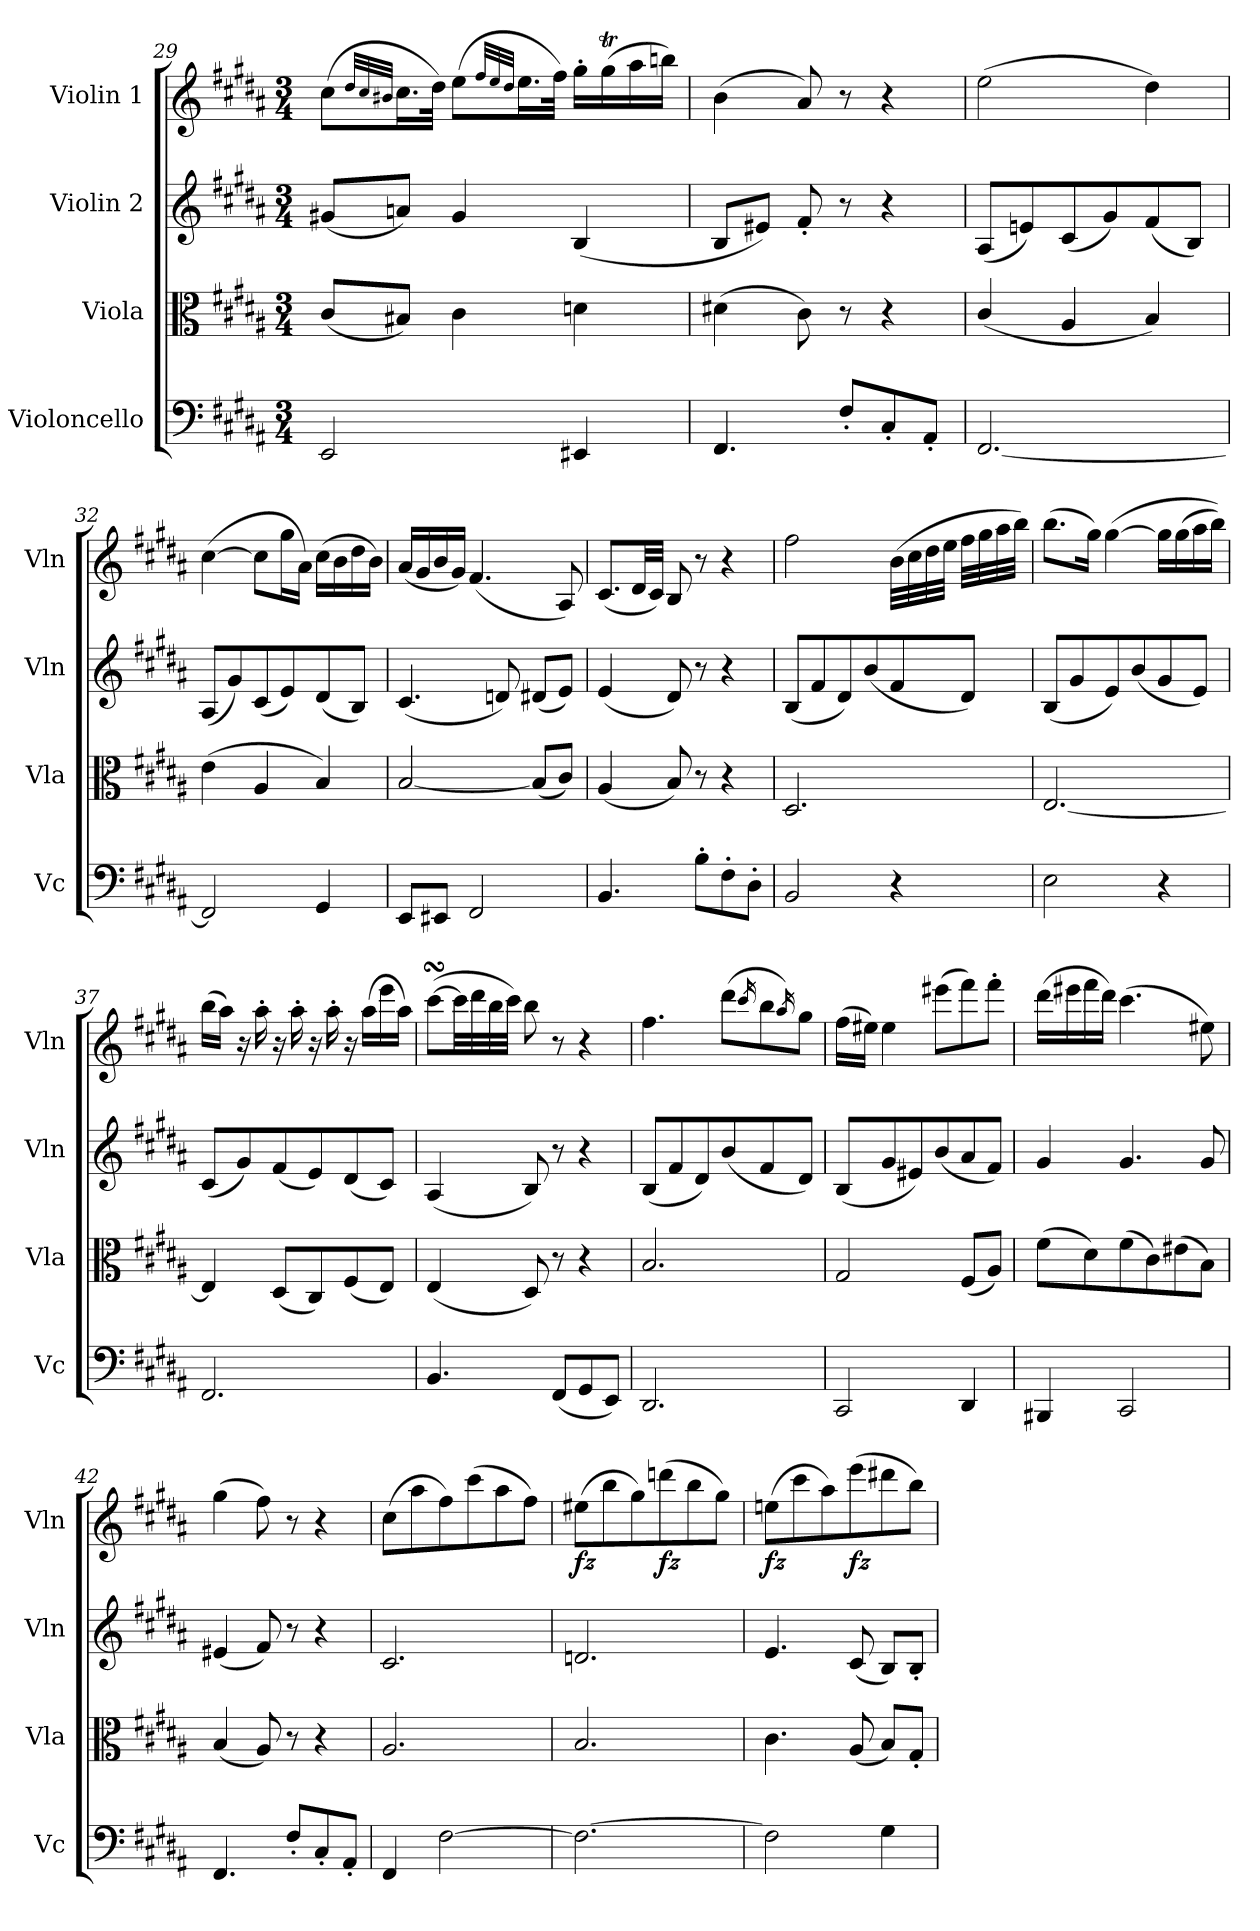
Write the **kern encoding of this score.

**kern	**kern	**kern	**kern	**dynam
*part4	*part3	*part2	*part1	*part1
*staff4	*staff3	*staff2	*staff1	*staff1
*I"Violoncello	*I"Viola	*I"Violin 2	*I"Violin 1	*
*I'Vc	*I'Vla	*I'Vln	*I'Vln	*
*clefF4	*clefC3	*clefG2	*clefG2	*
*k[f#c#g#d#a#]	*k[f#c#g#d#a#]	*k[f#c#g#d#a#]	*k[f#c#g#d#a#]	*
*M3/4	*M3/4	*M3/4	*M3/4	*
=29	=29	=29	=29	=29
2EE/	(8c#/L	(8g#X/L	(>8cc#\L	.
.	.	.	32qdd#/LLL	.
.	.	.	32qcc#/	.
.	.	.	32qb#X/JJJ	.
.	8B#X/J)	8an/J)	16.cc#\L	.
.	.	.	32dd#\JJk)	.
.	4c#\	4g#/	(>8ee\L	.
.	.	.	32qff#/LLL	.
.	.	.	32qee/	.
.	.	.	32qdd#/JJJ	.
.	.	.	16.ee\L	.
.	.	.	32ff#\JJk)	.
4EE#X/	4dn\	(4B/	16gg#'\LL	.
.	.	.	(16gg#T\	.
.	.	.	16aa#\	.
.	.	.	16bbn\JJ)	.
=30	=30	=30	=30	=30
4.FF#/	(4d#X\	8B/L	(4b\	.
.	.	8e#X/J)	.	.
.	8c#\)	8f#'/	8a#/)	.
8F#'/L	8r	8r	8r	.
8C#'/	4r	4r	4r	.
8AA#'/J	.	.	.	.
=31	=31	=31	=31	=31
[2.FF#/	(4c#/	(8A#/L	(2ee\	.
.	.	8en/)	.	.
.	4A#/	(8c#/	.	.
.	.	8g#/)	.	.
.	4B/)	(8f#/	4dd#\)	.
.	.	8B/J)	.	.
!!LO:LB:g=z
=32	=32	=32	=32	=32
2FF#/]	(4e\	(8A#/L	([4cc#\	.
.	.	8g#/)	.	.
.	4A#/	(8c#/	8cc#\L]	.
.	.	8e/)	16gg#\L	.
.	.	.	16a#\JJ)	.
4GG#/	4B/)	(8d#/	(16cc#\LL	.
.	.	.	16b\	.
.	.	8B/J)	16dd#\	.
.	.	.	16b\JJ)	.
=33	=33	=33	=33	=33
8EE/L	[2B/	(4.c#/	(16a#/LL	.
.	.	.	16g#/	.
8EE#X/J	.	.	16b/	.
.	.	.	16g#/JJ)	.
2FF#/	.	.	(4.f#/	.
.	.	8dn/)	.	.
.	(8B/L]	(8d#X/L	.	.
.	8c#/J)	8e/J)	8A#/)	.
=34	=34	=34	=34	=34
4.BB/	(4A#/	(4e/	(8.c#/L	.
.	.	.	32d#/LL	.
.	.	.	32c#/JJJ)	.
.	8B/)	8d#/)	8B/	.
8B'\L	8r	8r	8r	.
8F#'\	4r	4r	4r	.
8D#'\J	.	.	.	.
=35	=35	=35	=35	=35
2BB/	2.D#/	(8B/L	2ff#\	.
.	.	8f#/	.	.
.	.	8d#/)	.	.
.	.	(8b/	.	.
4r	.	8f#/	(32b\LLL	.
.	.	.	32cc#\	.
.	.	.	32dd#\	.
.	.	.	32ee\JJJ	.
.	.	8d#/J)	32ff#\LLL	.
.	.	.	32gg#\	.
.	.	.	32aa#\	.
.	.	.	32bb\JJJ)	.
!!LO:LB:g=z
=36	=36	=36	=36	=36
2E\	[2.E/	(8B/L	(8.bb\L	.
.	.	8g#/	.	.
.	.	.	16gg#\Jk)	.
.	.	8e/)	([4gg#\	.
.	.	(8b/	.	.
4r	.	8g#/	16gg#\LL]	.
.	.	.	(16gg#\	.
.	.	8e/J)	16aa#\	.
.	.	.	16bb\JJ))	.
!!LO:PB:g=z
=37	=37	=37	=37	=37
2.FF#/	4E/]	(8c#/L	(16bb\LL	.
.	.	.	16aa#\JJ)	.
.	.	8g#/)	16r	.
.	.	.	16aa#'\	.
.	(8D#/L	(8f#/	16r	.
.	.	.	16aa#'\	.
.	8C#/)	8e/)	16r	.
.	.	.	16aa#'\	.
.	(8F#/	(8d#/	16r	.
.	.	.	(16aa#\LL	.
.	8E/J)	8c#/J)	16eee\	.
.	.	.	16aa#\JJ)	.
=38	=38	=38	=38	=38
4.BB/	(4E/	(4A#/	([>8ccc#sSSS\L	.
.	.	.	32ccc#\LL]	.
.	.	.	32ddd#\	.
.	.	.	32bb\	.
.	.	.	32ccc#\JJJ)	.
.	8D#/)	8B/)	8bb\	.
(8FF#/L	8r	8r	8r	.
8GG#/	4r	4r	4r	.
8EE/J)	.	.	.	.
=39	=39	=39	=39	=39
2.DD#/	2.B/	(8B/L	4.ff#\	.
.	.	8f#/	.	.
.	.	8d#/)	.	.
.	.	(8b/	(8ddd#\L	.
.	.	.	16qccc#/	.
.	.	8f#/	8bb\	.
.	.	.	16qaa#/)	.
.	.	8d#/J)	8gg#\J	.
=40	=40	=40	=40	=40
2CC#/	2G#/	(8B/L	(16ff#\LL	.
.	.	.	16ee#X\JJ)	.
.	.	8g#/	4ee#\	.
.	.	8e#X/)	.	.
.	.	(8b/	(8eee#X\L	.
4DD#/	(8F#/L	8a#/	8fff#\)	.
.	8A#/J)	8f#/J)	8fff#'\J	.
!!LO:LB:g=z
=41	=41	=41	=41	=41
4BBB#X/	(8f#\L	4g#/	(16ddd#\LL	.
.	.	.	16eee#X\	.
.	8d#\)	.	16fff#\	.
.	.	.	16ddd#\JJ)	.
2CC#/	(8f#\	4.g#/	(4.ccc#\	.
.	8c#\)	.	.	.
.	(8e#X\	.	.	.
.	8B\J)	8g#/	8ee#X\)	.
!!LO:PB:g=z
=42	=42	=42	=42	=42
4.FF#/	(4B/	(4e#X/	(4gg#\	.
.	8A#/)	8f#/)	8ff#\)	.
8F#'/L	8r	8r	8r	.
8C#'/	4r	4r	4r	.
8AA#'/J	.	.	.	.
=43	=43	=43	=43	=43
4FF#/	2.A#/	2.c#/	(8cc#\L	.
.	.	.	8aa#\	.
[2F#\	.	.	8ff#\)	.
.	.	.	(8ccc#\	.
.	.	.	8aa#\	.
.	.	.	8ff#\J)	.
=44	=44	=44	=44	=44
!	!	!	!	!LO:DY:b
2.F#\_	2.B/	2.dn/	(8ee#X\L	fz
.	.	.	8bb\	.
.	.	.	8gg#\)	.
!	!	!	!	!LO:DY:b
.	.	.	(8dddn\	fz
.	.	.	8bb\	.
.	.	.	8gg#\J)	.
=45	=45	=45	=45	=45
!	!	!	!	!LO:DY:b
2F#\]	4.c#\	4.e/	(8een\L	fz
.	.	.	8ccc#\	.
.	.	.	8aa#\)	.
!	!	!	!	!LO:DY:b
.	(8A#/	(8c#/	(8eee\	fz
4G#\	8B/L)	8B/L)	8ddd#X\	.
.	8G#'/J	8B'/J	8bb\J)	.
=	=	=	=	=
*-	*-	*-	*-	*-
